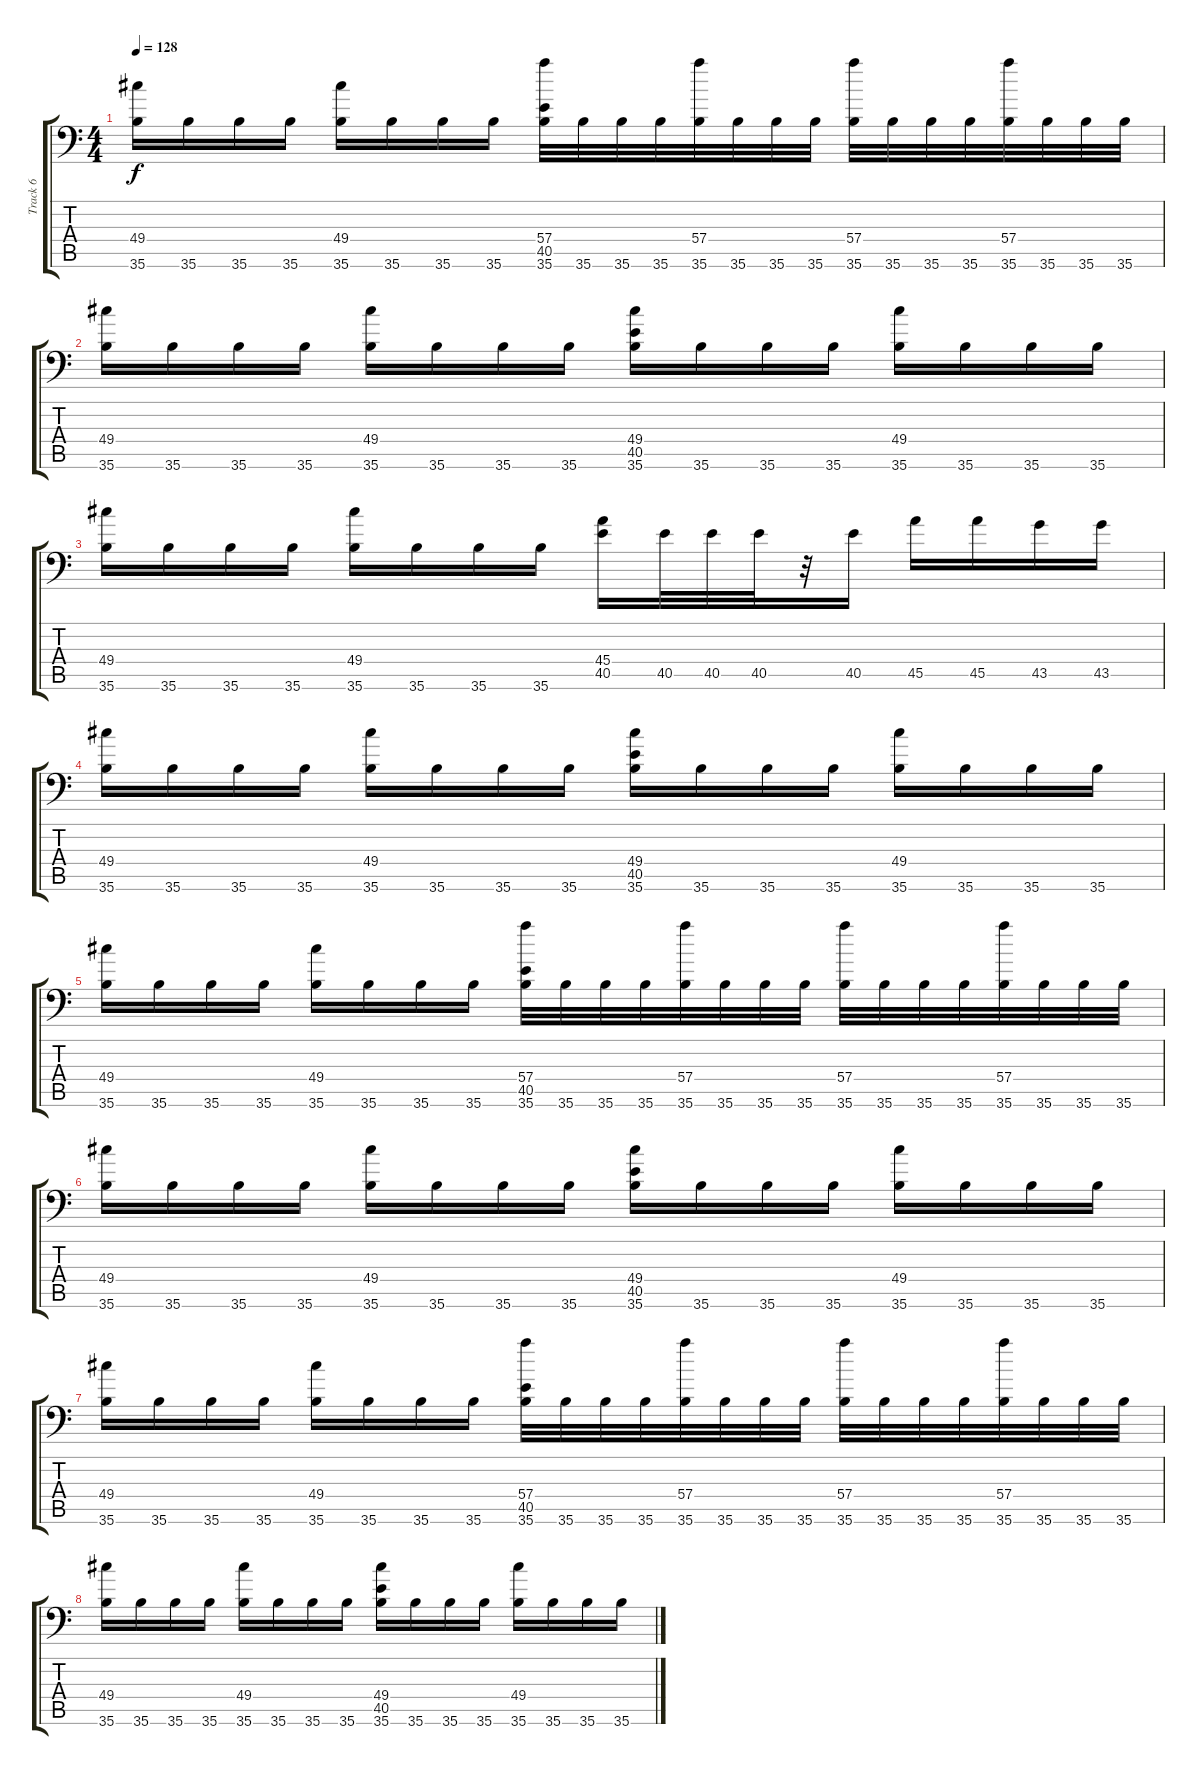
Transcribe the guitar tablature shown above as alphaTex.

\track ("Track 6" "Track 6") {instrument acousticgrandpiano}
\staff {score tabs}
\tuning (C-1 C-1 C-1 C-1 C-1 C-1) {hide}
\ts (4 4)
\tempo 128
\clef f4
\ks c
(49.4 35.6).16{dy f} 35.6.16 35.6.16 35.6.16 (49.4 35.6).16 35.6.16 35.6.16 35.6.16 (57.4 40.5 35.6).32 35.6.32 35.6.32 35.6.32 (57.4 35.6).32 35.6.32 35.6.32 35.6.32 (57.4 35.6).32 35.6.32 35.6.32 35.6.32 (57.4 35.6).32 35.6.32 35.6.32 35.6.32 |
(49.4 35.6).16 35.6.16 35.6.16 35.6.16 (49.4 35.6).16 35.6.16 35.6.16 35.6.16 (49.4 40.5 35.6).16 35.6.16 35.6.16 35.6.16 (49.4 35.6).16 35.6.16 35.6.16 35.6.16 |
(49.4 35.6).16 35.6.16 35.6.16 35.6.16 (49.4 35.6).16 35.6.16 35.6.16 35.6.16 (45.4 40.5).16 40.5.32 40.5.32 40.5.32 r.32 40.5.16 45.5.16 45.5.16 43.5.16 43.5.16 |
(49.4 35.6).16 35.6.16 35.6.16 35.6.16 (49.4 35.6).16 35.6.16 35.6.16 35.6.16 (49.4 40.5 35.6).16 35.6.16 35.6.16 35.6.16 (49.4 35.6).16 35.6.16 35.6.16 35.6.16 |
(49.4 35.6).16 35.6.16 35.6.16 35.6.16 (49.4 35.6).16 35.6.16 35.6.16 35.6.16 (57.4 40.5 35.6).32 35.6.32 35.6.32 35.6.32 (57.4 35.6).32 35.6.32 35.6.32 35.6.32 (57.4 35.6).32 35.6.32 35.6.32 35.6.32 (57.4 35.6).32 35.6.32 35.6.32 35.6.32 |
(49.4 35.6).16 35.6.16 35.6.16 35.6.16 (49.4 35.6).16 35.6.16 35.6.16 35.6.16 (49.4 40.5 35.6).16 35.6.16 35.6.16 35.6.16 (49.4 35.6).16 35.6.16 35.6.16 35.6.16 |
(49.4 35.6).16 35.6.16 35.6.16 35.6.16 (49.4 35.6).16 35.6.16 35.6.16 35.6.16 (57.4 40.5 35.6).32 35.6.32 35.6.32 35.6.32 (57.4 35.6).32 35.6.32 35.6.32 35.6.32 (57.4 35.6).32 35.6.32 35.6.32 35.6.32 (57.4 35.6).32 35.6.32 35.6.32 35.6.32 |
(49.4 35.6).16 35.6.16 35.6.16 35.6.16 (49.4 35.6).16 35.6.16 35.6.16 35.6.16 (49.4 40.5 35.6).16 35.6.16 35.6.16 35.6.16 (49.4 35.6).16 35.6.16 35.6.16 35.6.16
